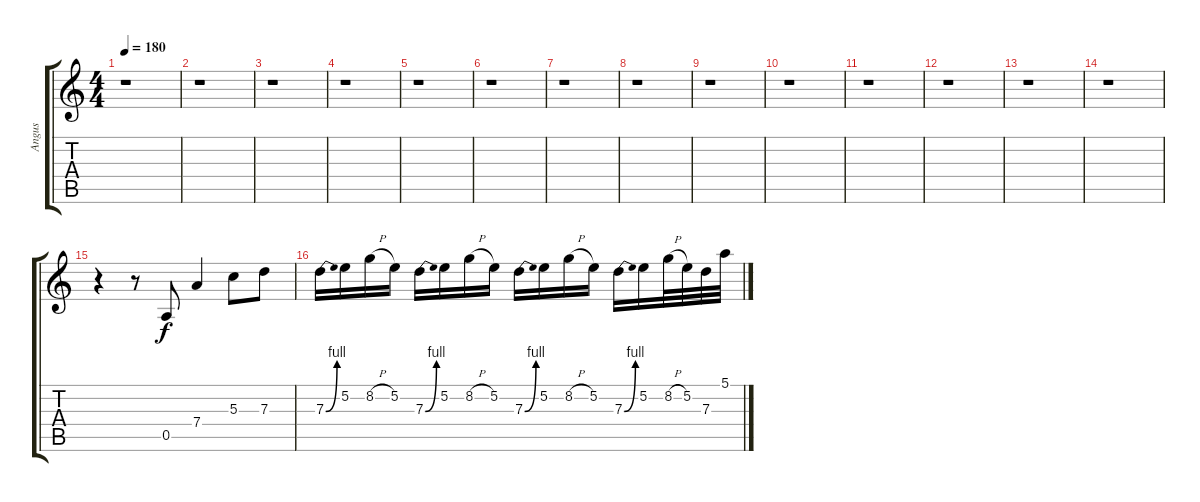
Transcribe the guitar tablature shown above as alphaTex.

\track ("Angus" "Angus") {instrument distortionguitar}
\staff {score tabs}
\tuning (E4 B3 G3 D3 A2 E2) {hide}
\ts (4 4)
\tempo 180
\clef g2
\ks c
r.1{dy f} |
r.1 |
r.1 |
r.1 |
r.1 |
r.1 |
r.1 |
r.1 |
r.1 |
r.1 |
r.1 |
r.1 |
r.1 |
r.1 |
r.4 r.8 0.5.8 7.4.4 5.3.8 7.3.8 |
7.3{be (bend 0 0 60 4)}.16 5.2.16 8.2{h}.16 5.2.16 7.3{be (bend 0 0 60 4)}.16 5.2.16 8.2{h}.16 5.2.16 7.3{be (bend 0 0 60 4)}.16 5.2.16 8.2{h}.16 5.2.16 7.3{be (bend 0 0 60 4)}.16 5.2.16 8.2{h}.32 5.2.32 7.3.32 5.1.32
